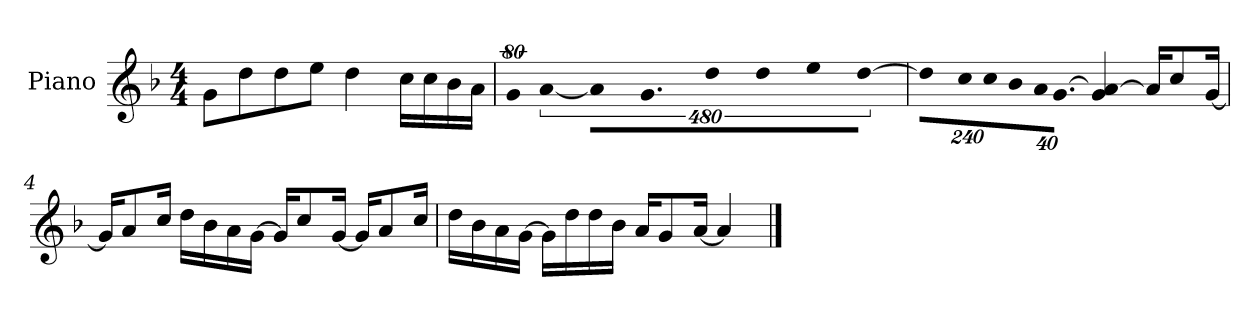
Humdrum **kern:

**kern
*part1
*staff1
*I"Piano
*I'P-no
*clefG2
*k[b-]
*M4/4
*MM90
=1
8g\L
8dd\
8dd\
8ee\J
4dd\
16cc\LL
16cc\
16b-\
16a\JJ
=2
!LO:N:vis=8
640%71g/
!LO:N:vis=4
[1920%427a/
!LO:N:vis=16
1920%107a\KL]
9.g\
!LO:N:vis=8
640%71dd\
!LO:N:vis=8
640%71dd\
!LO:N:vis=8
640%71ee\
!LO:N:vis=8
[640%71dd\J
=3
*Xbrackettup
!LO:N:vis=8
960%137dd\L]
!LO:N:vis=16
1920%137cc\L
!LO:N:vis=16
1920%137cc\
!LO:N:vis=16
1920%137b-\
!LO:N:vis=32
640%23a\K
!LO:N:vis=16.
[960%103g\JJ
4g/] [4a/
16a/KL]
8cc/
[16g/Jk
!!LO:LB:g=z
=4
16g/KL]
8a/
16cc/Jk
16dd\LL
16b-\
16a\
[16g\JJ
16g/KL]
8cc/
[16g/Jk
16g/KL]
8a/
16cc/Jk
=5
16dd\LL
16b-\
16a\
[16g\JJ
16g\LL]
16dd\
16dd\
16b-\JJ
16a/KL
8g/
[16a/Jk
4a/]
==
*-
